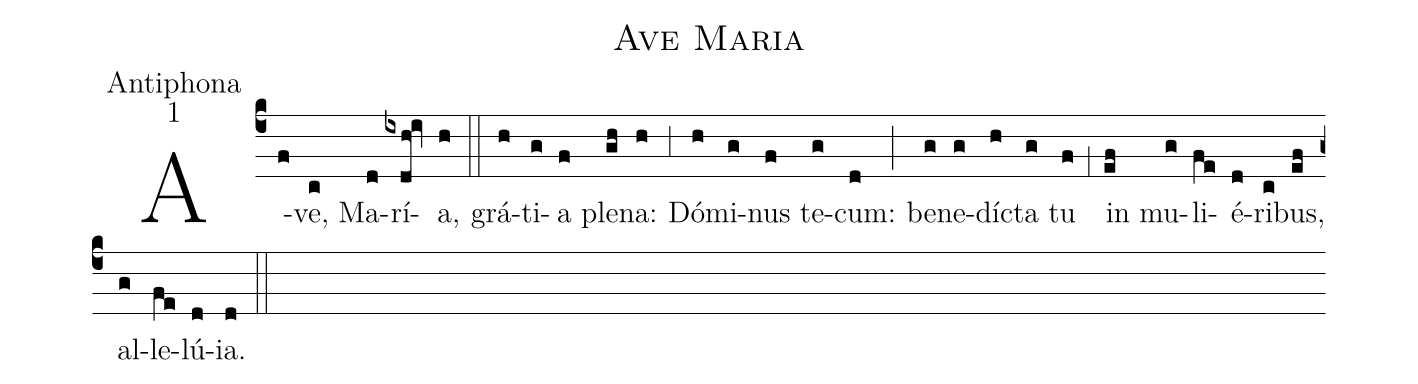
name:Ave Maria;
office-part:Antiphona;
mode:1;
%%
(c4) A(f)ve,(c) Ma(d)rí(ixdh!iv)a,(h) (::) grá(h)ti(g)a(f) ple(gh)na:(h) (;3) Dó(h)mi(g)nus(f) te(g)cum:(d) (;) be(g)ne(g)dí(h)cta(g) tu(f) (;1) in(ef) mu(g)li(fe)é(d)ri(c)bus,(ef) al(g)le(fe)lú(d)ia.(d) (::)
